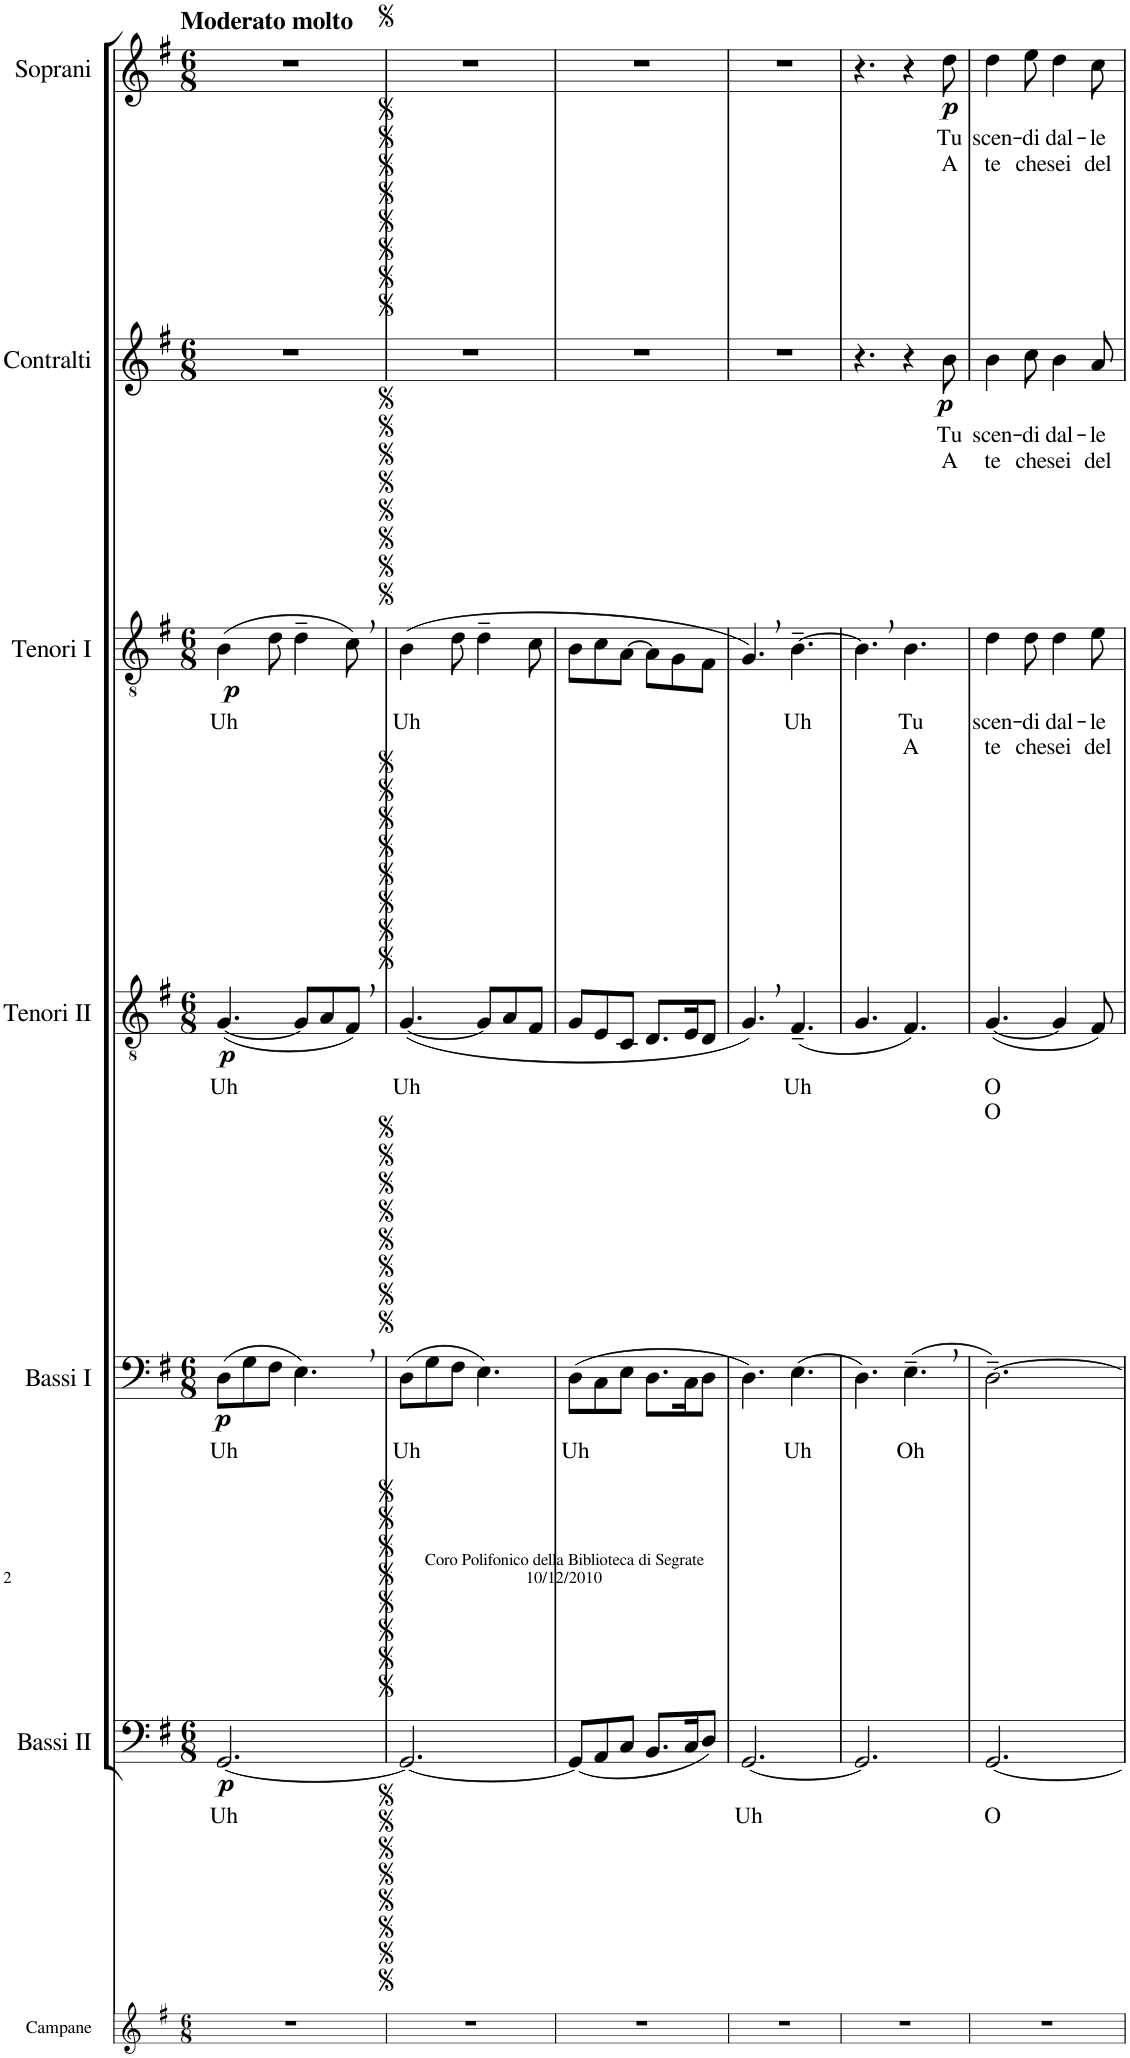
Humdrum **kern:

**kern	**kern	**text	**dynam	**kern	**text	**dynam	**kern	**text	**text	**dynam	**kern	**text	**text	**dynam	**kern	**text	**text	**dynam	**kern	**text	**text	**dynam
*part7	*part6	*part6	*part6	*part5	*part5	*part5	*part4	*part4	*part4	*part4	*part3	*part3	*part3	*part3	*part2	*part2	*part2	*part2	*part1	*part1	*part1	*part1
*staff7	*staff6	*staff6	*staff6	*staff5	*staff5	*staff5	*staff4	*staff4	*staff4	*staff4	*staff3	*staff3	*staff3	*staff3	*staff2	*staff2	*staff2	*staff2	*staff1	*staff1	*staff1	*staff1
*I"Campane	*I"Bassi II	*	*	*I"Bassi I	*	*	*I"Tenori II	*	*	*	*I"Tenori I	*	*	*	*I"Contralti	*	*	*	*I"Soprani	*	*	*
*stria5	*	*	*	*	*	*	*	*	*	*	*	*	*	*	*	*	*	*	*	*	*	*
*clefG2	*clefF4	*	*	*clefF4	*	*	*clefGv2	*	*	*	*clefGv2	*	*	*	*clefG2	*	*	*	*clefG2	*	*	*
*	*	*	*	*	*	*	*	*	*	*	*	*	*	*	*	*	*	*	*Trd1c2	*	*	*
*k[f#]	*k[f#]	*	*	*k[f#]	*	*	*k[f#]	*	*	*	*k[f#]	*	*	*	*k[f#]	*	*	*	*k[f#]	*	*	*
*G:	*G:	*	*	*G:	*	*	*G:	*	*	*	*G:	*	*	*	*G:	*	*	*	*G:	*	*	*
*M6/8	*M6/8	*	*	*M6/8	*	*	*M6/8	*	*	*	*M6/8	*	*	*	*M6/8	*	*	*	*M6/8	*	*	*
=1	=1	=1	=1	=1	=1	=1	=1	=1	=1	=1	=1	=1	=1	=1	=1	=1	=1	=1	=1	=1	=1	=1
!	!	!	!	!	!	!	!	!	!	!	!	!	!	!	!	!	!	!	!LO:TX:a:B:t=Moderato molto	!	!	!
!	!	!LO:LY:b	!LO:DY:b	!	!LO:LY:b	!LO:DY:b	!	!LO:LY:b	!	!LO:DY:b	!	!LO:LY:b	!	!LO:DY:b	!	!	!	!	!	!	!	!
2.r	[2.GG/	Uh	p	(8D\L	Uh	p	([4.G/	Uh	.	p	(4B\	Uh	.	p	2.r	.	.	.	2.r	.	.	.
.	.	.	.	8G\	.	.	.	.	.	.	.	.	.	.	.	.	.	.	.	.	.	.
.	.	.	.	8F#\J	.	.	.	.	.	.	8d\	.	.	.	.	.	.	.	.	.	.	.
.	.	.	.	4.E,\)	.	.	8G/L]	.	.	.	4d~\	.	.	.	.	.	.	.	.	.	.	.
.	.	.	.	.	.	.	8A/	.	.	.	.	.	.	.	.	.	.	.	.	.	.	.
.	.	.	.	.	.	.	8F#,/J)	.	.	.	8c,\)	.	.	.	.	.	.	.	.	.	.	.
=2	=2	=2	=2	=2	=2	=2	=2	=2	=2	=2	=2	=2	=2	=2	=2	=2	=2	=2	=2	=2	=2	=2
!	!	!	!	!	!LO:LY:b	!	!	!LO:LY:b	!	!	!	!LO:LY:b	!	!	!	!	!	!	!	!	!	!
2.r	2.GG/_	.	.	(8D\L	Uh	.	([4.G/	Uh	.	.	(4B\	Uh	.	.	2.r	.	.	.	2.r	.	.	.
.	.	.	.	8G\	.	.	.	.	.	.	.	.	.	.	.	.	.	.	.	.	.	.
.	.	.	.	8F#\J	.	.	.	.	.	.	8d\	.	.	.	.	.	.	.	.	.	.	.
.	.	.	.	4.E\)	.	.	8G/L]	.	.	.	4d~\	.	.	.	.	.	.	.	.	.	.	.
.	.	.	.	.	.	.	8A/	.	.	.	.	.	.	.	.	.	.	.	.	.	.	.
.	.	.	.	.	.	.	8F#/J	.	.	.	8c\	.	.	.	.	.	.	.	.	.	.	.
=3	=3	=3	=3	=3	=3	=3	=3	=3	=3	=3	=3	=3	=3	=3	=3	=3	=3	=3	=3	=3	=3	=3
!	!	!	!	!	!LO:LY:b	!	!	!	!	!	!	!	!	!	!	!	!	!	!	!	!	!
2.r	(8GG/L]	.	.	(8D\L	Uh	.	8G/L	.	.	.	8B\L	.	.	.	2.r	.	.	.	2.r	.	.	.
.	8AA/	.	.	8C\	.	.	8E/	.	.	.	8c\	.	.	.	.	.	.	.	.	.	.	.
.	8C/J	.	.	8E\J	.	.	8C/J	.	.	.	[8A\J	.	.	.	.	.	.	.	.	.	.	.
.	8.BB/L	.	.	8.D\L	.	.	8.D/L	.	.	.	8A\L]	.	.	.	.	.	.	.	.	.	.	.
.	.	.	.	.	.	.	.	.	.	.	8G\	.	.	.	.	.	.	.	.	.	.	.
.	16C/K	.	.	16C\K	.	.	16E/K	.	.	.	.	.	.	.	.	.	.	.	.	.	.	.
.	8D/J)	.	.	8D\J	.	.	8D/J	.	.	.	8F#\J	.	.	.	.	.	.	.	.	.	.	.
=4	=4	=4	=4	=4	=4	=4	=4	=4	=4	=4	=4	=4	=4	=4	=4	=4	=4	=4	=4	=4	=4	=4
!	!	!LO:LY:b	!	!	!	!	!	!	!	!	!	!	!	!	!	!	!	!	!	!	!	!
2.r	[2.GG/	Uh	.	4.D\)	.	.	4.G,/)	.	.	.	4.G,/)	.	.	.	2.r	.	.	.	2.r	.	.	.
!	!	!	!	!	!LO:LY:b	!	!	!LO:LY:b	!	!	!	!LO:LY:b	!	!	!	!	!	!	!	!	!	!
.	.	.	.	(4.E\	Uh	.	(4.F#~/	Uh	.	.	[4.B~\	Uh	.	.	.	.	.	.	.	.	.	.
=5	=5	=5	=5	=5	=5	=5	=5	=5	=5	=5	=5	=5	=5	=5	=5	=5	=5	=5	=5	=5	=5	=5
2.r	2.GG/]	.	.	4.D\)	.	.	4.G/	.	.	.	4.B,\]	.	.	.	4.r	.	.	.	4.r	.	.	.
!	!	!	!	!	!LO:LY:b	!	!	!	!	!	!	!LO:LY:b	!LO:LY:b	!	!	!	!	!	!	!	!	!
.	.	.	.	(4.E~,\	Oh	.	4.F#/)	.	.	.	4.B\	Tu	A	.	4r	.	.	.	4r	.	.	.
!	!	!	!	!	!	!	!	!	!	!	!	!	!	!	!	!LO:LY:b	!LO:LY:b	!LO:DY:b	!	!LO:LY:b	!LO:LY:b	!LO:DY:b
.	.	.	.	.	.	.	.	.	.	.	.	.	.	.	8b\	Tu	A	p	8dd\	Tu	A	p
=6	=6	=6	=6	=6	=6	=6	=6	=6	=6	=6	=6	=6	=6	=6	=6	=6	=6	=6	=6	=6	=6	=6
!	!	!LO:LY:b	!	!	!	!	!	!LO:LY:b	!LO:LY:b	!	!	!LO:LY:b	!LO:LY:b	!	!	!LO:LY:b	!LO:LY:b	!	!	!LO:LY:b	!LO:LY:b	!
2.r	[2.GG/	O	.	[2.D~\)	.	.	([4.G/	O	O	.	4d\	scen-	te	.	4b\	scen-	te	.	4dd\	scen-	te	.
!	!	!	!	!	!	!	!	!	!	!	!	!LO:LY:b	!LO:LY:b	!	!	!LO:LY:b	!LO:LY:b	!	!	!LO:LY:b	!LO:LY:b	!
.	.	.	.	.	.	.	.	.	.	.	8d\	-di	che	.	8cc\	-di	che	.	8ee\	-di	che	.
!	!	!	!	!	!	!	!	!	!	!	!	!LO:LY:b	!LO:LY:b	!	!	!LO:LY:b	!LO:LY:b	!	!	!LO:LY:b	!LO:LY:b	!
.	.	.	.	.	.	.	4G/]	.	.	.	4d\	dal-	sei	.	4b\	dal-	sei	.	4dd\	dal-	sei	.
!	!	!	!	!	!	!	!	!	!	!	!	!LO:LY:b	!LO:LY:b	!	!	!LO:LY:b	!LO:LY:b	!	!	!LO:LY:b	!LO:LY:b	!
.	.	.	.	.	.	.	8F#/)	.	.	.	8e\	-le	del	.	8a/	-le	del	.	8cc\	-le	del	.
=	=	=	=	=	=	=	=	=	=	=	=	=	=	=	=	=	=	=	=	=	=	=
*-	*-	*-	*-	*-	*-	*-	*-	*-	*-	*-	*-	*-	*-	*-	*-	*-	*-	*-	*-	*-	*-	*-
